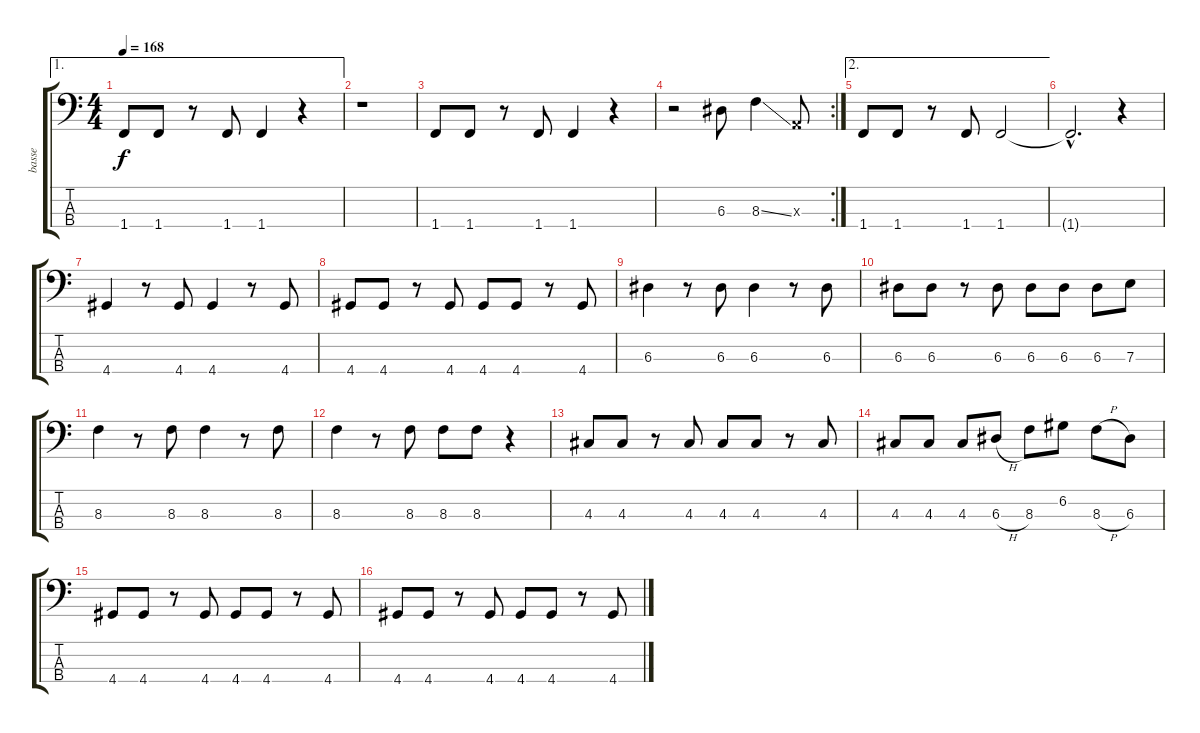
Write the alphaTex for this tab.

\track ("basse" "basse") {instrument electricbassfinger}
\staff {score tabs}
\tuning (G2 D2 A1 E1) {hide}
\ae 1
\ts (4 4)
\tempo 168
\clef f4
\ks c
1.4.8{dy f} 1.4.8 r.8 1.4.8 1.4.4 r.4 |
r.1 |
1.4.8 1.4.8 r.8 1.4.8 1.4.4 r.4 |
\rc 2
r.2 6.3.8 8.3{ss}.4 0.3{x}.8 |
\ae 2
1.4.8 1.4.8 r.8 1.4.8 1.4.2 |
1.4{hac t}.2{d} r.4 |
4.4.4 r.8 4.4.8 4.4.4 r.8 4.4.8 |
4.4.8 4.4.8 r.8 4.4.8 4.4.8 4.4.8 r.8 4.4.8 |
6.3.4 r.8 6.3.8 6.3.4 r.8 6.3.8 |
6.3.8 6.3.8 r.8 6.3.8 6.3.8 6.3.8 6.3.8 7.3.8 |
8.3.4 r.8 8.3.8 8.3.4 r.8 8.3.8 |
8.3.4 r.8 8.3.8 8.3.8 8.3.8 r.4 |
4.3.8 4.3.8 r.8 4.3.8 4.3.8 4.3.8 r.8 4.3.8 |
4.3.8 4.3.8 4.3.8 6.3{h}.8 8.3.8 6.2.8 8.3{h}.8 6.3.8 |
4.4.8 4.4.8 r.8 4.4.8 4.4.8 4.4.8 r.8 4.4.8 |
4.4.8 4.4.8 r.8 4.4.8 4.4.8 4.4.8 r.8 4.4.8
